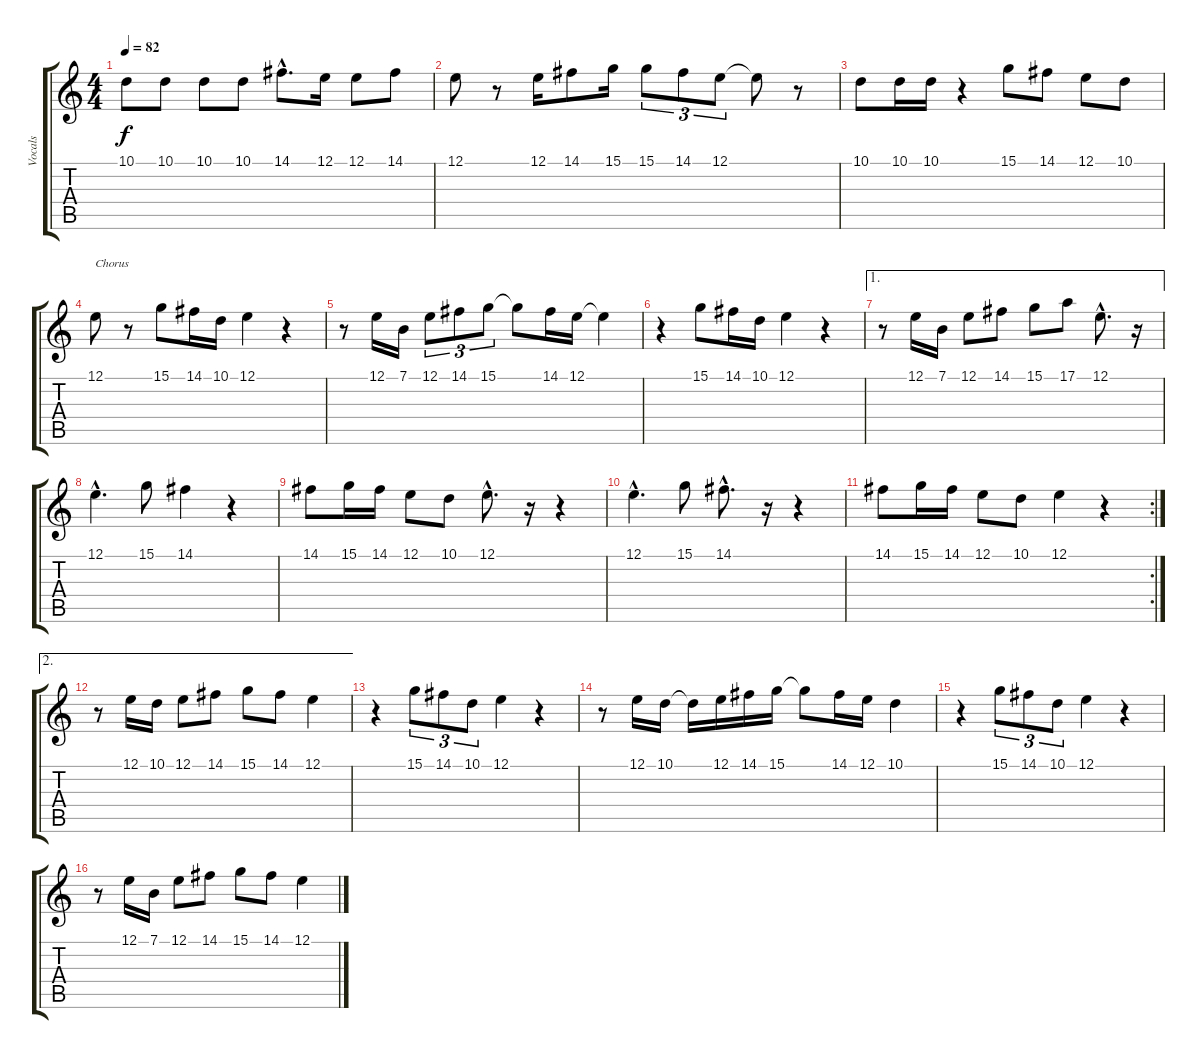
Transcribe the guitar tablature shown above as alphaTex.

\track ("Vocals" "Vocals") {instrument cello}
\staff {score tabs}
\tuning (E4 B3 G3 D3 A2 E2) {hide}
\ts (4 4)
\tempo 82
\clef g2
\ks c
10.1.8{dy f} 10.1.8 10.1.8 10.1.8 14.1{hac}.8{d} 12.1.16 12.1.8 14.1.8 |
12.1.8 r.8 12.1.16 14.1.8 15.1.16 15.1.8{tu (3 2)} 14.1.8{tu (3 2)} 12.1.8{tu (3 2)} 12.1{t}.8 r.8 |
10.1.8 10.1.16 10.1.16 r.4 15.1.8 14.1.8 12.1.8 10.1.8 |
12.1.8{txt "Chorus"} r.8 15.1.8 14.1.16 10.1.16 12.1.4 r.4 |
r.8 12.1.16 7.1.16 12.1.8{tu (3 2)} 14.1.8{tu (3 2)} 15.1.8{tu (3 2)} 15.1{t}.8 14.1.16 12.1.16 12.1{t}.4 |
r.4 15.1.8 14.1.16 10.1.16 12.1.4 r.4 |
\ae 1
r.8 12.1.16 7.1.16 12.1.8 14.1.8 15.1.8 17.1.8 12.1{hac}.8{d} r.16 |
12.1{hac}.4{d} 15.1.8 14.1.4 r.4 |
14.1.8 15.1.16 14.1.16 12.1.8 10.1.8 12.1{hac}.8{d} r.16 r.4 |
12.1{hac}.4{d} 15.1.8 14.1{hac}.8{d} r.16 r.4 |
\rc 2
14.1.8 15.1.16 14.1.16 12.1.8 10.1.8 12.1.4 r.4 |
\ae 2
r.8 12.1.16 10.1.16 12.1.8 14.1.8 15.1.8 14.1.8 12.1.4 |
r.4 15.1.8{tu (3 2)} 14.1.8{tu (3 2)} 10.1.8{tu (3 2)} 12.1.4 r.4 |
r.8 12.1.16 10.1.16 10.1{t}.16 12.1.16 14.1.16 15.1.16 15.1{t}.8 14.1.16 12.1.16 10.1.4 |
r.4 15.1.8{tu (3 2)} 14.1.8{tu (3 2)} 10.1.8{tu (3 2)} 12.1.4 r.4 |
r.8 12.1.16 7.1.16 12.1.8 14.1.8 15.1.8 14.1.8 12.1.4
